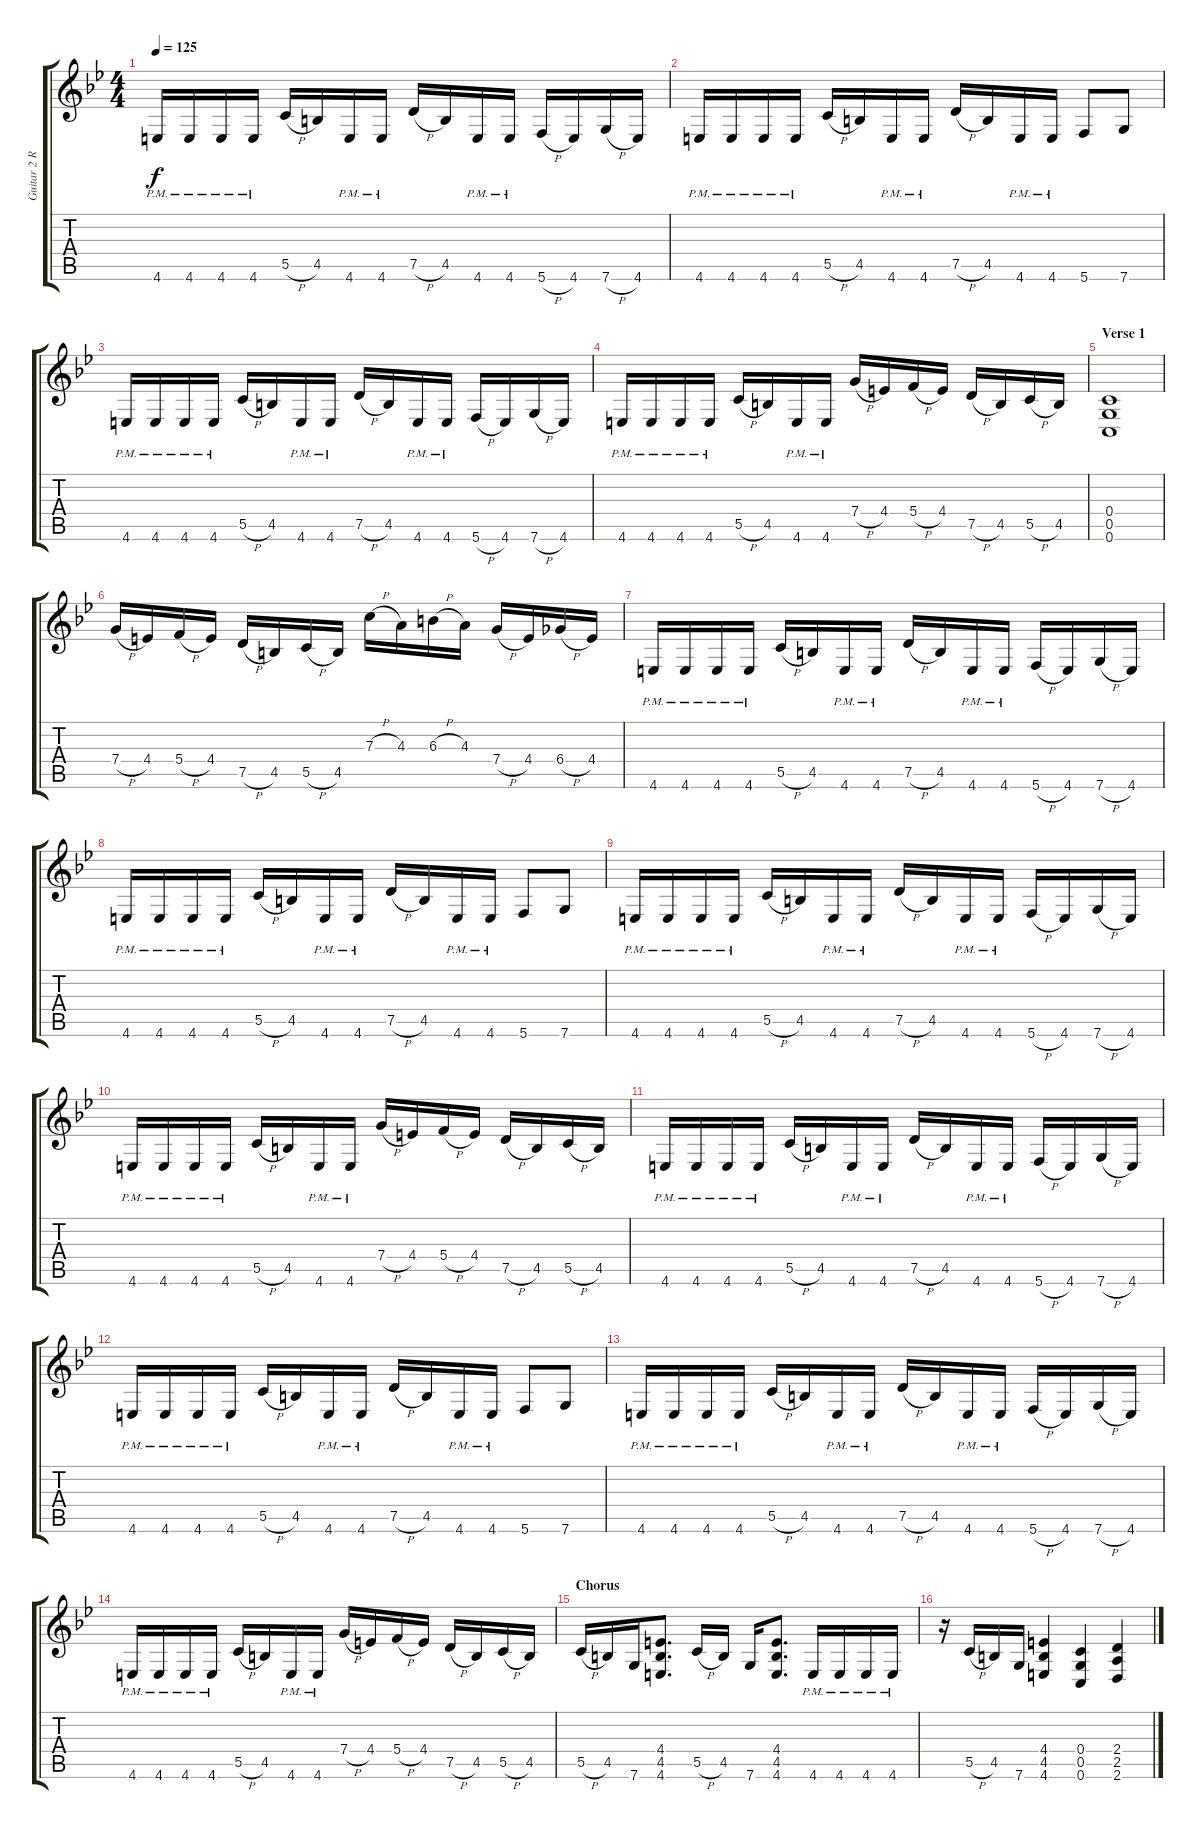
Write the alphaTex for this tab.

\track ("Guitar 2 Right" "Guitar 2 R") {instrument distortionguitar}
\staff {score tabs}
\tuning (D4 A3 F3 C3 G2 C2) {hide}
\ts (4 4)
\tempo 125
\clef g2
\ks bb
4.6{pm}.16{dy f} 4.6{pm}.16 4.6{pm}.16 4.6{pm}.16 5.5{h}.16 4.5.16 4.6{pm}.16 4.6{pm}.16 7.5{h}.16 4.5.16 4.6{pm}.16 4.6{pm}.16 5.6{h}.16 4.6.16 7.6{h}.16 4.6.16 |
4.6{pm}.16 4.6{pm}.16 4.6{pm}.16 4.6{pm}.16 5.5{h}.16 4.5.16 4.6{pm}.16 4.6{pm}.16 7.5{h}.16 4.5.16 4.6{pm}.16 4.6{pm}.16 5.6.8 7.6.8 |
4.6{pm}.16 4.6{pm}.16 4.6{pm}.16 4.6{pm}.16 5.5{h}.16 4.5.16 4.6{pm}.16 4.6{pm}.16 7.5{h}.16 4.5.16 4.6{pm}.16 4.6{pm}.16 5.6{h}.16 4.6.16 7.6{h}.16 4.6.16 |
4.6{pm}.16 4.6{pm}.16 4.6{pm}.16 4.6{pm}.16 5.5{h}.16 4.5.16 4.6{pm}.16 4.6{pm}.16 7.4{h}.16 4.4.16 5.4{h}.16 4.4.16 7.5{h}.16 4.5.16 5.5{h}.16 4.5.16 |
\section ("" "Verse 1")
(0.4 0.5 0.6).1 |
7.4{h}.16 4.4.16 5.4{h}.16 4.4.16 7.5{h}.16 4.5.16 5.5{h}.16 4.5.16 7.3{h}.16 4.3.16 6.3{h}.16 4.3.16 7.4{h}.16 4.4.16 6.4{h}.16 4.4.16 |
4.6{pm}.16 4.6{pm}.16 4.6{pm}.16 4.6{pm}.16 5.5{h}.16 4.5.16 4.6{pm}.16 4.6{pm}.16 7.5{h}.16 4.5.16 4.6{pm}.16 4.6{pm}.16 5.6{h}.16 4.6.16 7.6{h}.16 4.6.16 |
4.6{pm}.16 4.6{pm}.16 4.6{pm}.16 4.6{pm}.16 5.5{h}.16 4.5.16 4.6{pm}.16 4.6{pm}.16 7.5{h}.16 4.5.16 4.6{pm}.16 4.6{pm}.16 5.6.8 7.6.8 |
4.6{pm}.16 4.6{pm}.16 4.6{pm}.16 4.6{pm}.16 5.5{h}.16 4.5.16 4.6{pm}.16 4.6{pm}.16 7.5{h}.16 4.5.16 4.6{pm}.16 4.6{pm}.16 5.6{h}.16 4.6.16 7.6{h}.16 4.6.16 |
4.6{pm}.16 4.6{pm}.16 4.6{pm}.16 4.6{pm}.16 5.5{h}.16 4.5.16 4.6{pm}.16 4.6{pm}.16 7.4{h}.16 4.4.16 5.4{h}.16 4.4.16 7.5{h}.16 4.5.16 5.5{h}.16 4.5.16 |
4.6{pm}.16 4.6{pm}.16 4.6{pm}.16 4.6{pm}.16 5.5{h}.16 4.5.16 4.6{pm}.16 4.6{pm}.16 7.5{h}.16 4.5.16 4.6{pm}.16 4.6{pm}.16 5.6{h}.16 4.6.16 7.6{h}.16 4.6.16 |
4.6{pm}.16 4.6{pm}.16 4.6{pm}.16 4.6{pm}.16 5.5{h}.16 4.5.16 4.6{pm}.16 4.6{pm}.16 7.5{h}.16 4.5.16 4.6{pm}.16 4.6{pm}.16 5.6.8 7.6.8 |
4.6{pm}.16 4.6{pm}.16 4.6{pm}.16 4.6{pm}.16 5.5{h}.16 4.5.16 4.6{pm}.16 4.6{pm}.16 7.5{h}.16 4.5.16 4.6{pm}.16 4.6{pm}.16 5.6{h}.16 4.6.16 7.6{h}.16 4.6.16 |
4.6{pm}.16 4.6{pm}.16 4.6{pm}.16 4.6{pm}.16 5.5{h}.16 4.5.16 4.6{pm}.16 4.6{pm}.16 7.4{h}.16 4.4.16 5.4{h}.16 4.4.16 7.5{h}.16 4.5.16 5.5{h}.16 4.5.16 |
\section ("" "Chorus")
5.5{h}.16 4.5.16 7.6.16 (4.4 4.5 4.6).8{d} 5.5{h}.16 4.5.16 7.6.16 (4.4 4.5 4.6).8{d} 4.6{pm}.16 4.6{pm}.16 4.6{pm}.16 4.6{pm}.16 |
r.16 5.5{h}.16 4.5.16 7.6.16 (4.4 4.5 4.6).4 (0.4 0.5 0.6).4 (2.4 2.5 2.6).4
